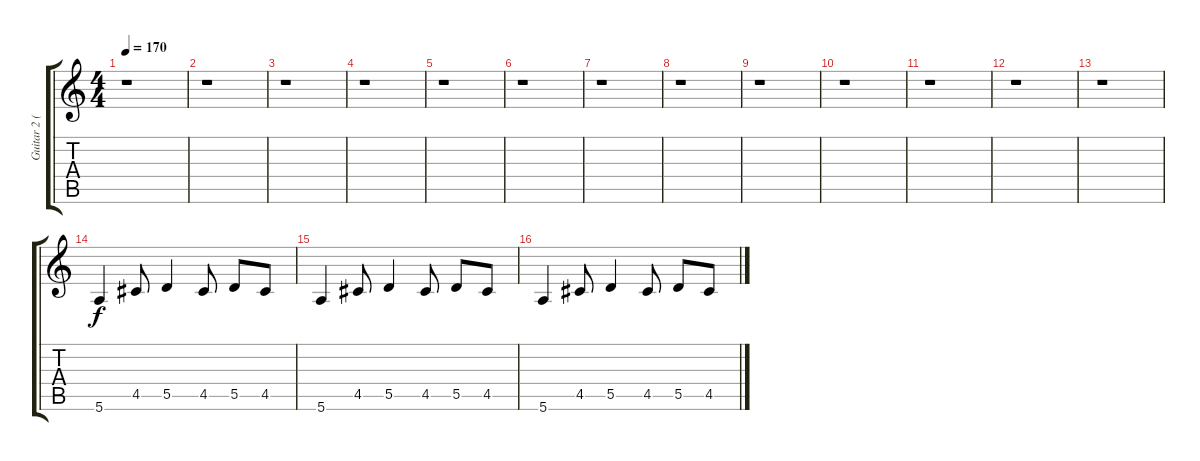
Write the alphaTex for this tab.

\track ("Guitar 2 (Overdub)" "Guitar 2 (") {instrument acousticguitarsteel}
\staff {score tabs}
\tuning (E4 B3 G3 D3 A2 E2) {hide}
\ts (4 4)
\tempo 170
\clef g2
\ks c
r.1{dy f} |
r.1 |
r.1 |
r.1 |
r.1 |
r.1 |
r.1 |
r.1 |
r.1 |
r.1 |
r.1 |
r.1 |
r.1 |
5.6.4 4.5.8 5.5.4 4.5.8 5.5.8 4.5.8 |
5.6.4 4.5.8 5.5.4 4.5.8 5.5.8 4.5.8 |
5.6.4 4.5.8 5.5.4 4.5.8 5.5.8 4.5.8
